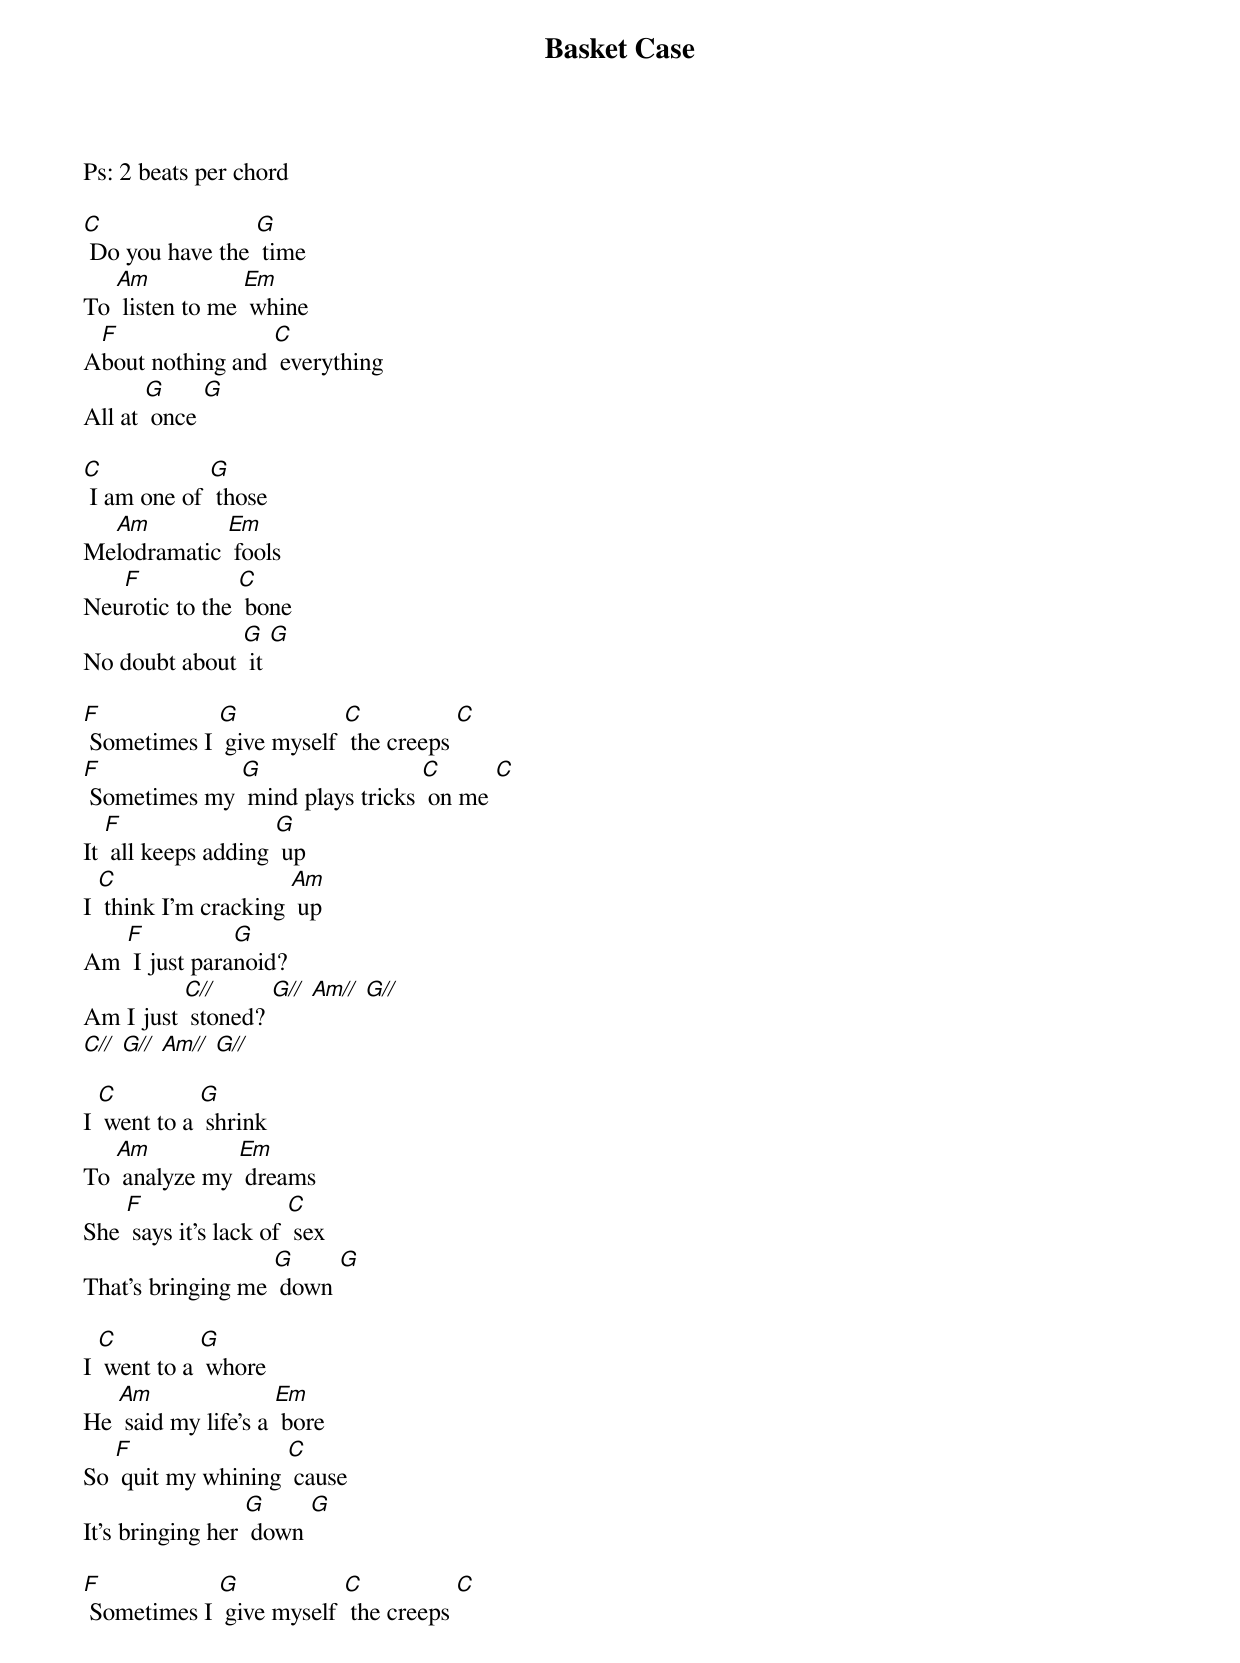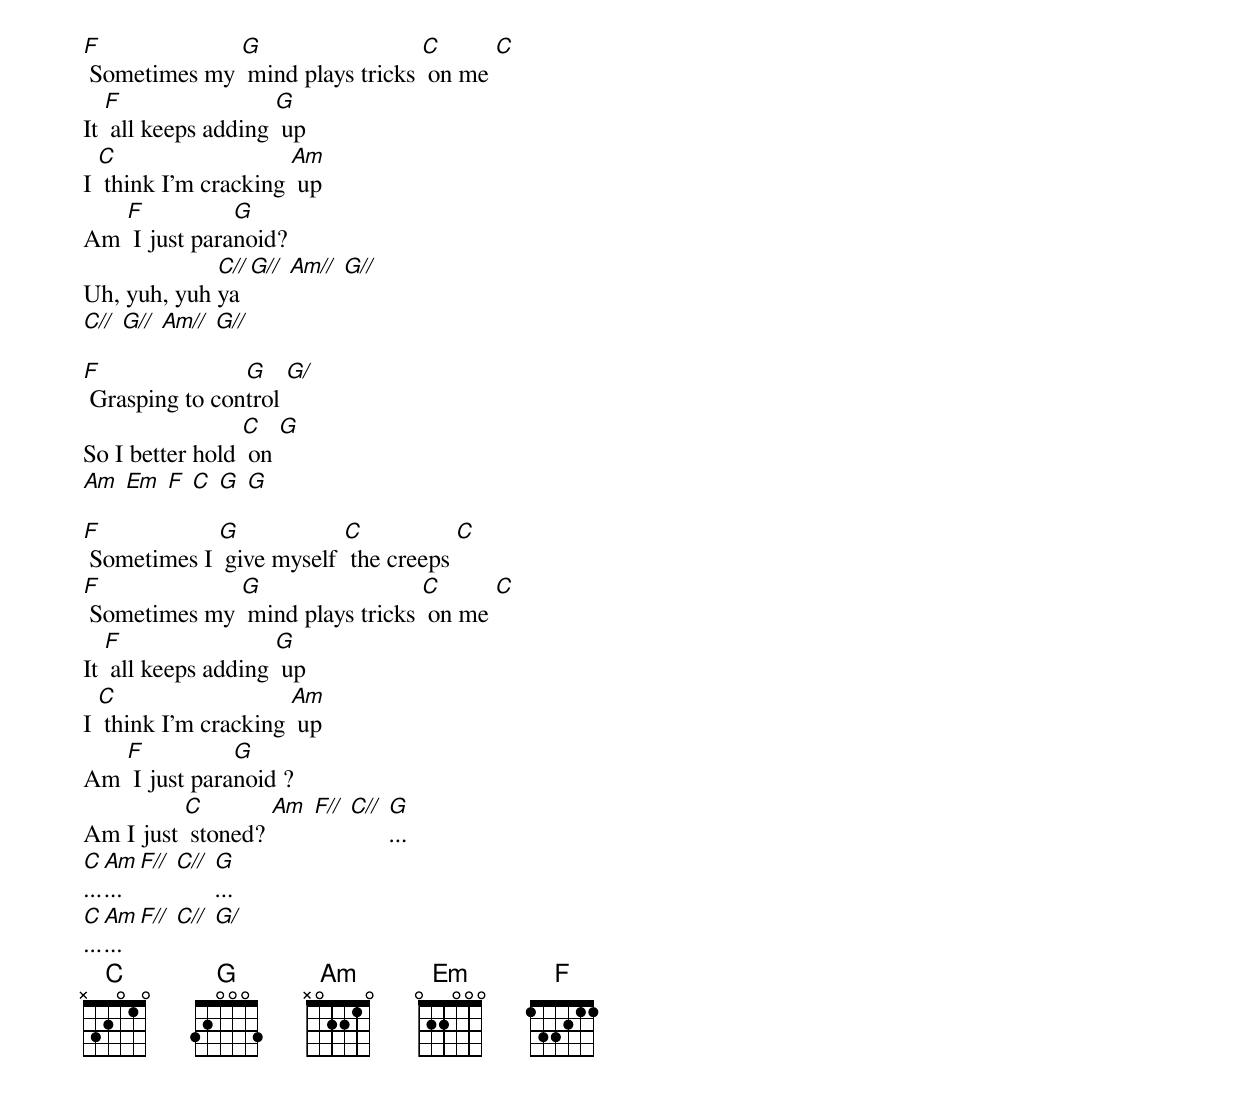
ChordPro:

{t:Basket Case}
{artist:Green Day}
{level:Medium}
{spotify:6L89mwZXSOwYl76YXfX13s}

Ps: 2 beats per chord

[C] Do you have the [G] time
To [Am] listen to me [Em] whine
A[F]bout nothing and [C] everything
All at [G] once [G]

[C] I am one of [G] those
Me[Am]lodramatic [Em] fools
Neu[F]rotic to the [C] bone
No doubt about [G] it [G]

[F] Sometimes I [G] give myself [C] the creeps [C]
[F] Sometimes my [G] mind plays tricks [C] on me [C]
It [F] all keeps adding [G] up
I [C] think I'm cracking [Am] up
Am [F] I just para[G]noid?
Am I just [C//] stoned? [G//] [Am//] [G//]
[C//] [G//] [Am//] [G//]

I [C] went to a [G] shrink
To [Am] analyze my [Em] dreams
She [F] says it's lack of [C] sex
That's bringing me [G] down [G]

I [C] went to a [G] whore
He [Am] said my life's a [Em] bore
So [F] quit my whining [C] cause
It's bringing her [G] down [G]

[F] Sometimes I [G] give myself [C] the creeps [C]
[F] Sometimes my [G] mind plays tricks [C] on me [C]
It [F] all keeps adding [G] up
I [C] think I'm cracking [Am] up
Am [F] I just para[G]noid?
Uh, yuh, yuh [C//]ya [G//] [Am//] [G//]
[C//] [G//] [Am//] [G//]

[F] Grasping to con[G]trol [G/]
So I better hold [C] on [G]
[Am] [Em] [F] [C] [G] [G]

[F] Sometimes I [G] give myself [C] the creeps [C]
[F] Sometimes my [G] mind plays tricks [C] on me [C]
It [F] all keeps adding [G] up
I [C] think I'm cracking [Am] up
Am [F] I just para[G]noid ?
Am I just [C] stoned? [Am] [F//] [C//] [G]...
[C]...[Am]... [F//] [C//] [G]...
[C]...[Am]... [F//] [C//] [G/]
